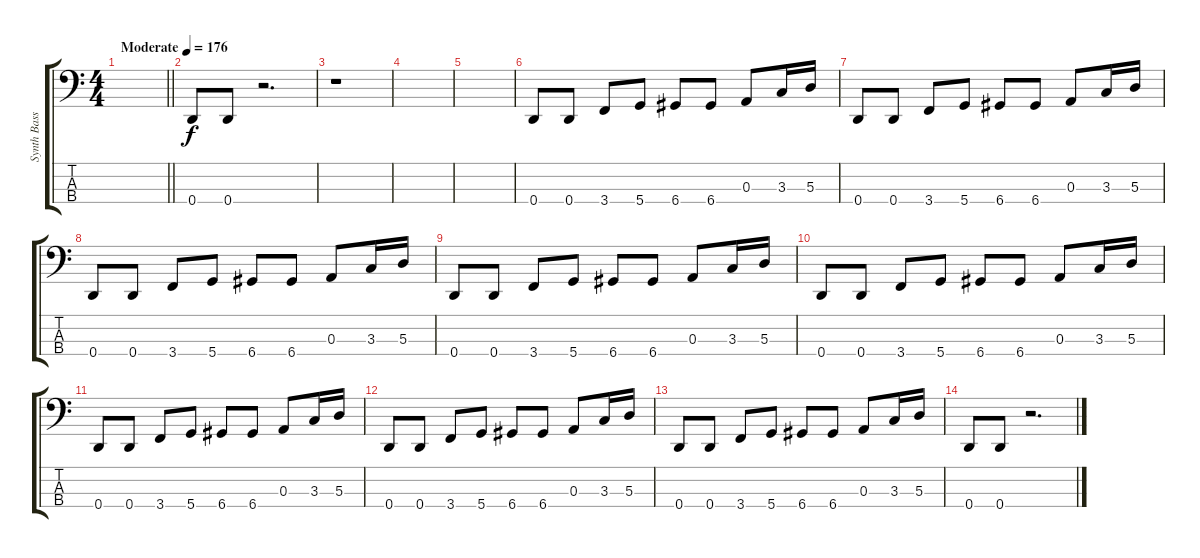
\track ("Synth Bass" "Synth Bass") {instrument synthbass1}
\staff {score tabs}
\tuning (G2 D2 A1 D1) {hide}
\ts (4 4)
\tempo (176 "Moderate")
\clef f4
\barLineRight lightlight
\ks c
|
0.4.8 0.4.8 r.2{d} |
r.1 |
|
|
0.4.8{dy f} 0.4.8 3.4.8 5.4.8 6.4.8 6.4.8 0.3.8 3.3.16 5.3.16 |
0.4.8 0.4.8 3.4.8 5.4.8 6.4.8 6.4.8 0.3.8 3.3.16 5.3.16 |
0.4.8 0.4.8 3.4.8 5.4.8 6.4.8 6.4.8 0.3.8 3.3.16 5.3.16 |
0.4.8 0.4.8 3.4.8 5.4.8 6.4.8 6.4.8 0.3.8 3.3.16 5.3.16 |
0.4.8 0.4.8 3.4.8 5.4.8 6.4.8 6.4.8 0.3.8 3.3.16 5.3.16 |
0.4.8 0.4.8 3.4.8 5.4.8 6.4.8 6.4.8 0.3.8 3.3.16 5.3.16 |
0.4.8 0.4.8 3.4.8 5.4.8 6.4.8 6.4.8 0.3.8 3.3.16 5.3.16 |
0.4.8 0.4.8 3.4.8 5.4.8 6.4.8 6.4.8 0.3.8 3.3.16 5.3.16 |
0.4.8 0.4.8 r.2{d}
